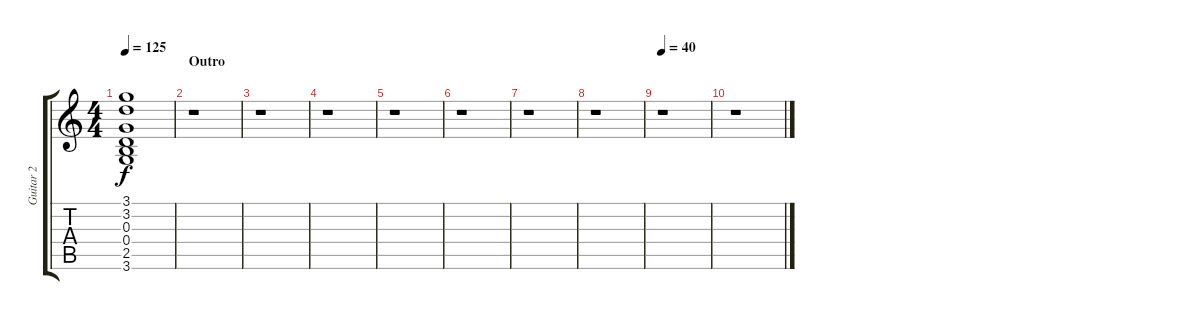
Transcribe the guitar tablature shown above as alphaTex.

\track ("Guitar 2" "Guitar 2") {instrument acousticguitarsteel}
\staff {score tabs}
\tuning (E4 B3 G3 D3 A2 E2) {hide}
\ts (4 4)
\tempo 125
\clef g2
\ks c
(3.1{t} 3.2{t} 0.3{t} 0.4{t} 2.5{t} 3.6{t}).1{dy f} |
\section ("" "Outro")
r.1 |
r.1 |
r.1 |
r.1 |
r.1 |
r.1 |
r.1 |
\tempo 40
r.1 |
r.1
